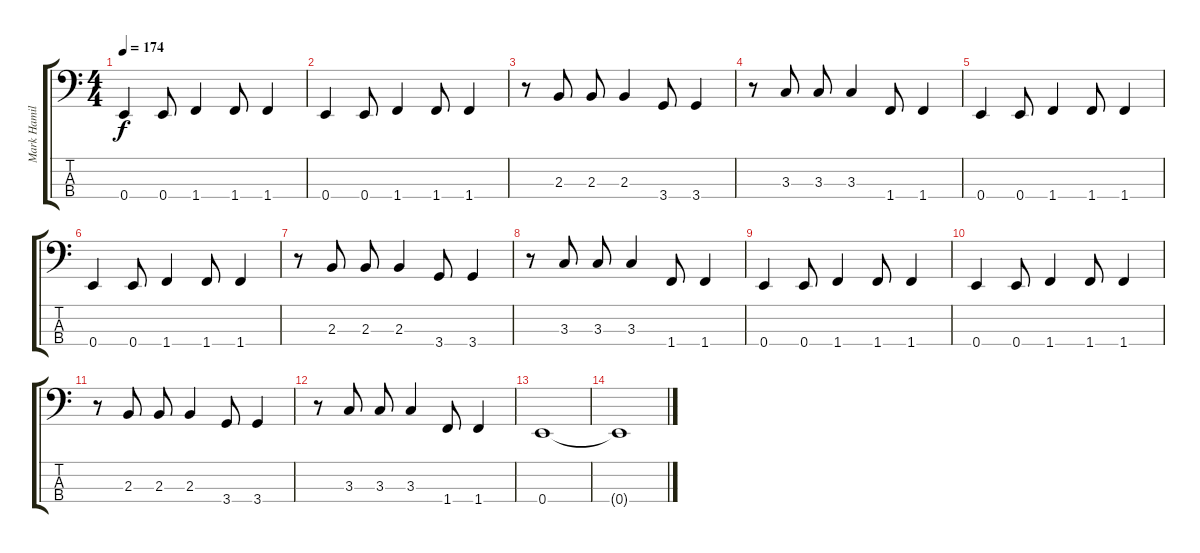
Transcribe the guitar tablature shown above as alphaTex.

\track ("Mark Hamilton" "Mark Hamil") {instrument electricbasspick}
\staff {score tabs}
\tuning (G2 D2 A1 E1) {hide}
\ts (4 4)
\tempo 174
\clef f4
\ks c
0.4.4{dy f} 0.4.8 1.4.4 1.4.8 1.4.4 |
0.4.4 0.4.8 1.4.4 1.4.8 1.4.4 |
r.8 2.3.8 2.3.8 2.3.4 3.4.8 3.4.4 |
r.8 3.3.8 3.3.8 3.3.4 1.4.8 1.4.4 |
0.4.4 0.4.8 1.4.4 1.4.8 1.4.4 |
0.4.4 0.4.8 1.4.4 1.4.8 1.4.4 |
r.8 2.3.8 2.3.8 2.3.4 3.4.8 3.4.4 |
r.8 3.3.8 3.3.8 3.3.4 1.4.8 1.4.4 |
0.4.4 0.4.8 1.4.4 1.4.8 1.4.4 |
0.4.4 0.4.8 1.4.4 1.4.8 1.4.4 |
r.8 2.3.8 2.3.8 2.3.4 3.4.8 3.4.4 |
r.8 3.3.8 3.3.8 3.3.4 1.4.8 1.4.4 |
0.4.1 |
0.4{t}.1
